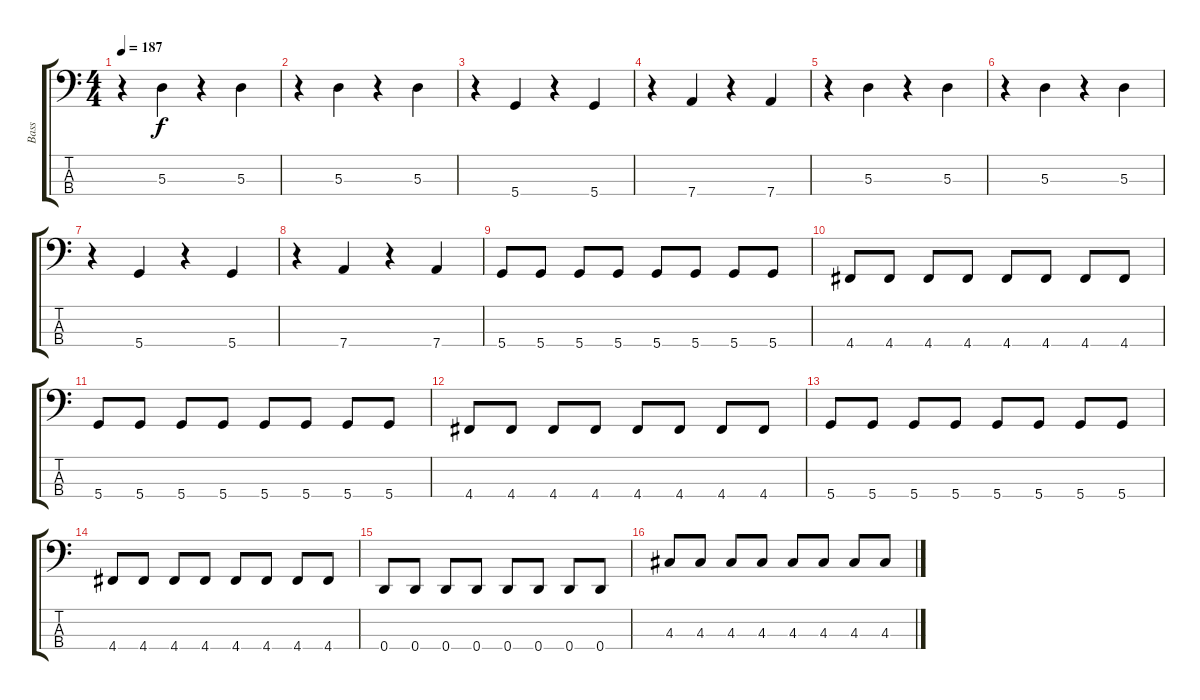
\track ("Bass" "Bass") {instrument electricbasspick}
\staff {score tabs}
\tuning (G2 D2 A1 D1) {hide}
\ts (4 4)
\tempo 187
\clef f4
\ks c
r.4{dy f} 5.3.4 r.4 5.3.4 |
r.4 5.3.4 r.4 5.3.4 |
r.4 5.4.4 r.4 5.4.4 |
r.4 7.4.4 r.4 7.4.4 |
r.4 5.3.4 r.4 5.3.4 |
r.4 5.3.4 r.4 5.3.4 |
r.4 5.4.4 r.4 5.4.4 |
r.4 7.4.4 r.4 7.4.4 |
5.4.8 5.4.8 5.4.8 5.4.8 5.4.8 5.4.8 5.4.8 5.4.8 |
4.4.8 4.4.8 4.4.8 4.4.8 4.4.8 4.4.8 4.4.8 4.4.8 |
5.4.8 5.4.8 5.4.8 5.4.8 5.4.8 5.4.8 5.4.8 5.4.8 |
4.4.8 4.4.8 4.4.8 4.4.8 4.4.8 4.4.8 4.4.8 4.4.8 |
5.4.8 5.4.8 5.4.8 5.4.8 5.4.8 5.4.8 5.4.8 5.4.8 |
4.4.8 4.4.8 4.4.8 4.4.8 4.4.8 4.4.8 4.4.8 4.4.8 |
0.4.8 0.4.8 0.4.8 0.4.8 0.4.8 0.4.8 0.4.8 0.4.8 |
4.3.8 4.3.8 4.3.8 4.3.8 4.3.8 4.3.8 4.3.8 4.3.8
